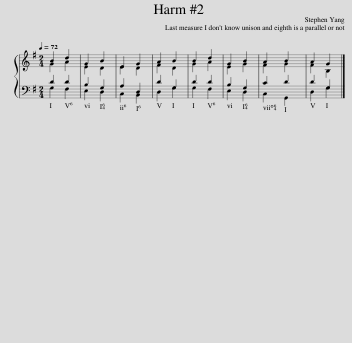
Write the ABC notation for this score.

X:1
%%score { ( 1 2 ) | ( 3 4 ) }
L:1/8
Q:1/4=72
M:2/4
I:linebreak $
K:G
V:1 treble
V:2 treble
V:3 bass
V:4 bass
V:1
 B2 d2 | G2 B2 | E2 G2 | A2 B2 | B2 d2 | %5
 G2 B2 | A2 B2 | A2 G2 |] %8
V:2
 G2 A2 | E2 D2 | E2 D2 | F2 D2 | G2 A2 | %5
 E2 G2 | F2 G2 | F2 B,2 |] %8
V:3
 D2 D2 | B,2 G,2 | A,2 D,2 | D2 G,2 | D2 D2 | %5
 B,2 G,2 | C2 D2 | D2 G,2 |] %8
V:4
 G,2 F,2 | E,2 D,2 | C,2 B,,2 | D,2 G,2 | G,2 F,2 | %5
 E,2 D,2 | C,2 G,,2 | D,2 G,2 |] %8
